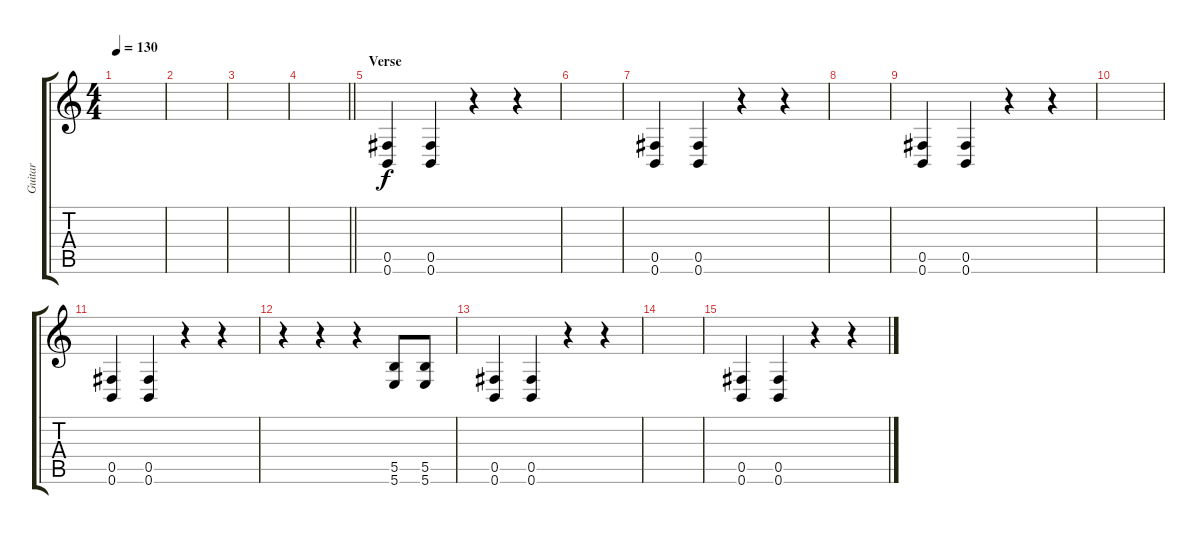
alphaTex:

\track ("Guitar" "Guitar") {instrument distortionguitar}
\staff {score tabs}
\tuning (Db4 Ab3 E3 B2 Gb2 B1) {hide}
\ts (4 4)
\tempo 130
\clef g2
\ks c
|
|
|
\barLineRight lightlight
|
\section ("" "Verse")
(0.5 0.6).4 (0.5 0.6).4 r.4 r.4 |
|
(0.5 0.6).4 (0.5 0.6).4 r.4 r.4 |
|
(0.5 0.6).4 (0.5 0.6).4 r.4 r.4 |
|
(0.5 0.6).4 (0.5 0.6).4 r.4 r.4 |
r.4 r.4 r.4 (5.5 5.6).8 (5.5 5.6).8 |
(0.5 0.6).4 (0.5 0.6).4 r.4 r.4 |
|
(0.5 0.6).4 (0.5 0.6).4 r.4 r.4
